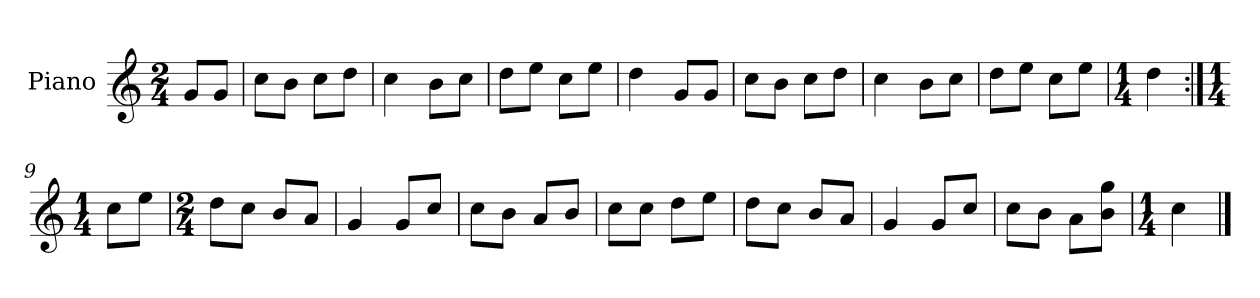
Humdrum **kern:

**kern
*part1
*staff1
*I"Piano
*I'Pno.
*clefG2
*k[]
*M2/4
=
8g/L
8g/J
=1
8cc\L
8b\J
8cc\L
8dd\J
=2
4cc\
8b\L
8cc\J
=3
8dd\L
8ee\J
8cc\L
8ee\J
=4
4dd\
8g/L
8g/J
=5
8cc\L
8b\J
8cc\L
8dd\J
=6
4cc\
8b\L
8cc\J
=7
8dd\L
8ee\J
8cc\L
8ee\J
=8
*M1/4
4dd\
=9:|!
*M1/4
8cc\L
8ee\J
=10
*M2/4
8dd\L
8cc\J
8b/L
8a/J
=11
4g/
8g/L
8cc/J
!!LO:LB:g=z
=12
8cc\L
8b\J
8a/L
8b/J
=13
8cc\L
8cc\J
8dd\L
8ee\J
=14
8dd\L
8cc\J
8b/L
8a/J
=15
4g/
8g/L
8cc/J
=16
8cc\L
8b\J
8a\L
8b\ 8gg\J
=17
*M1/4
4cc\
==
*-
